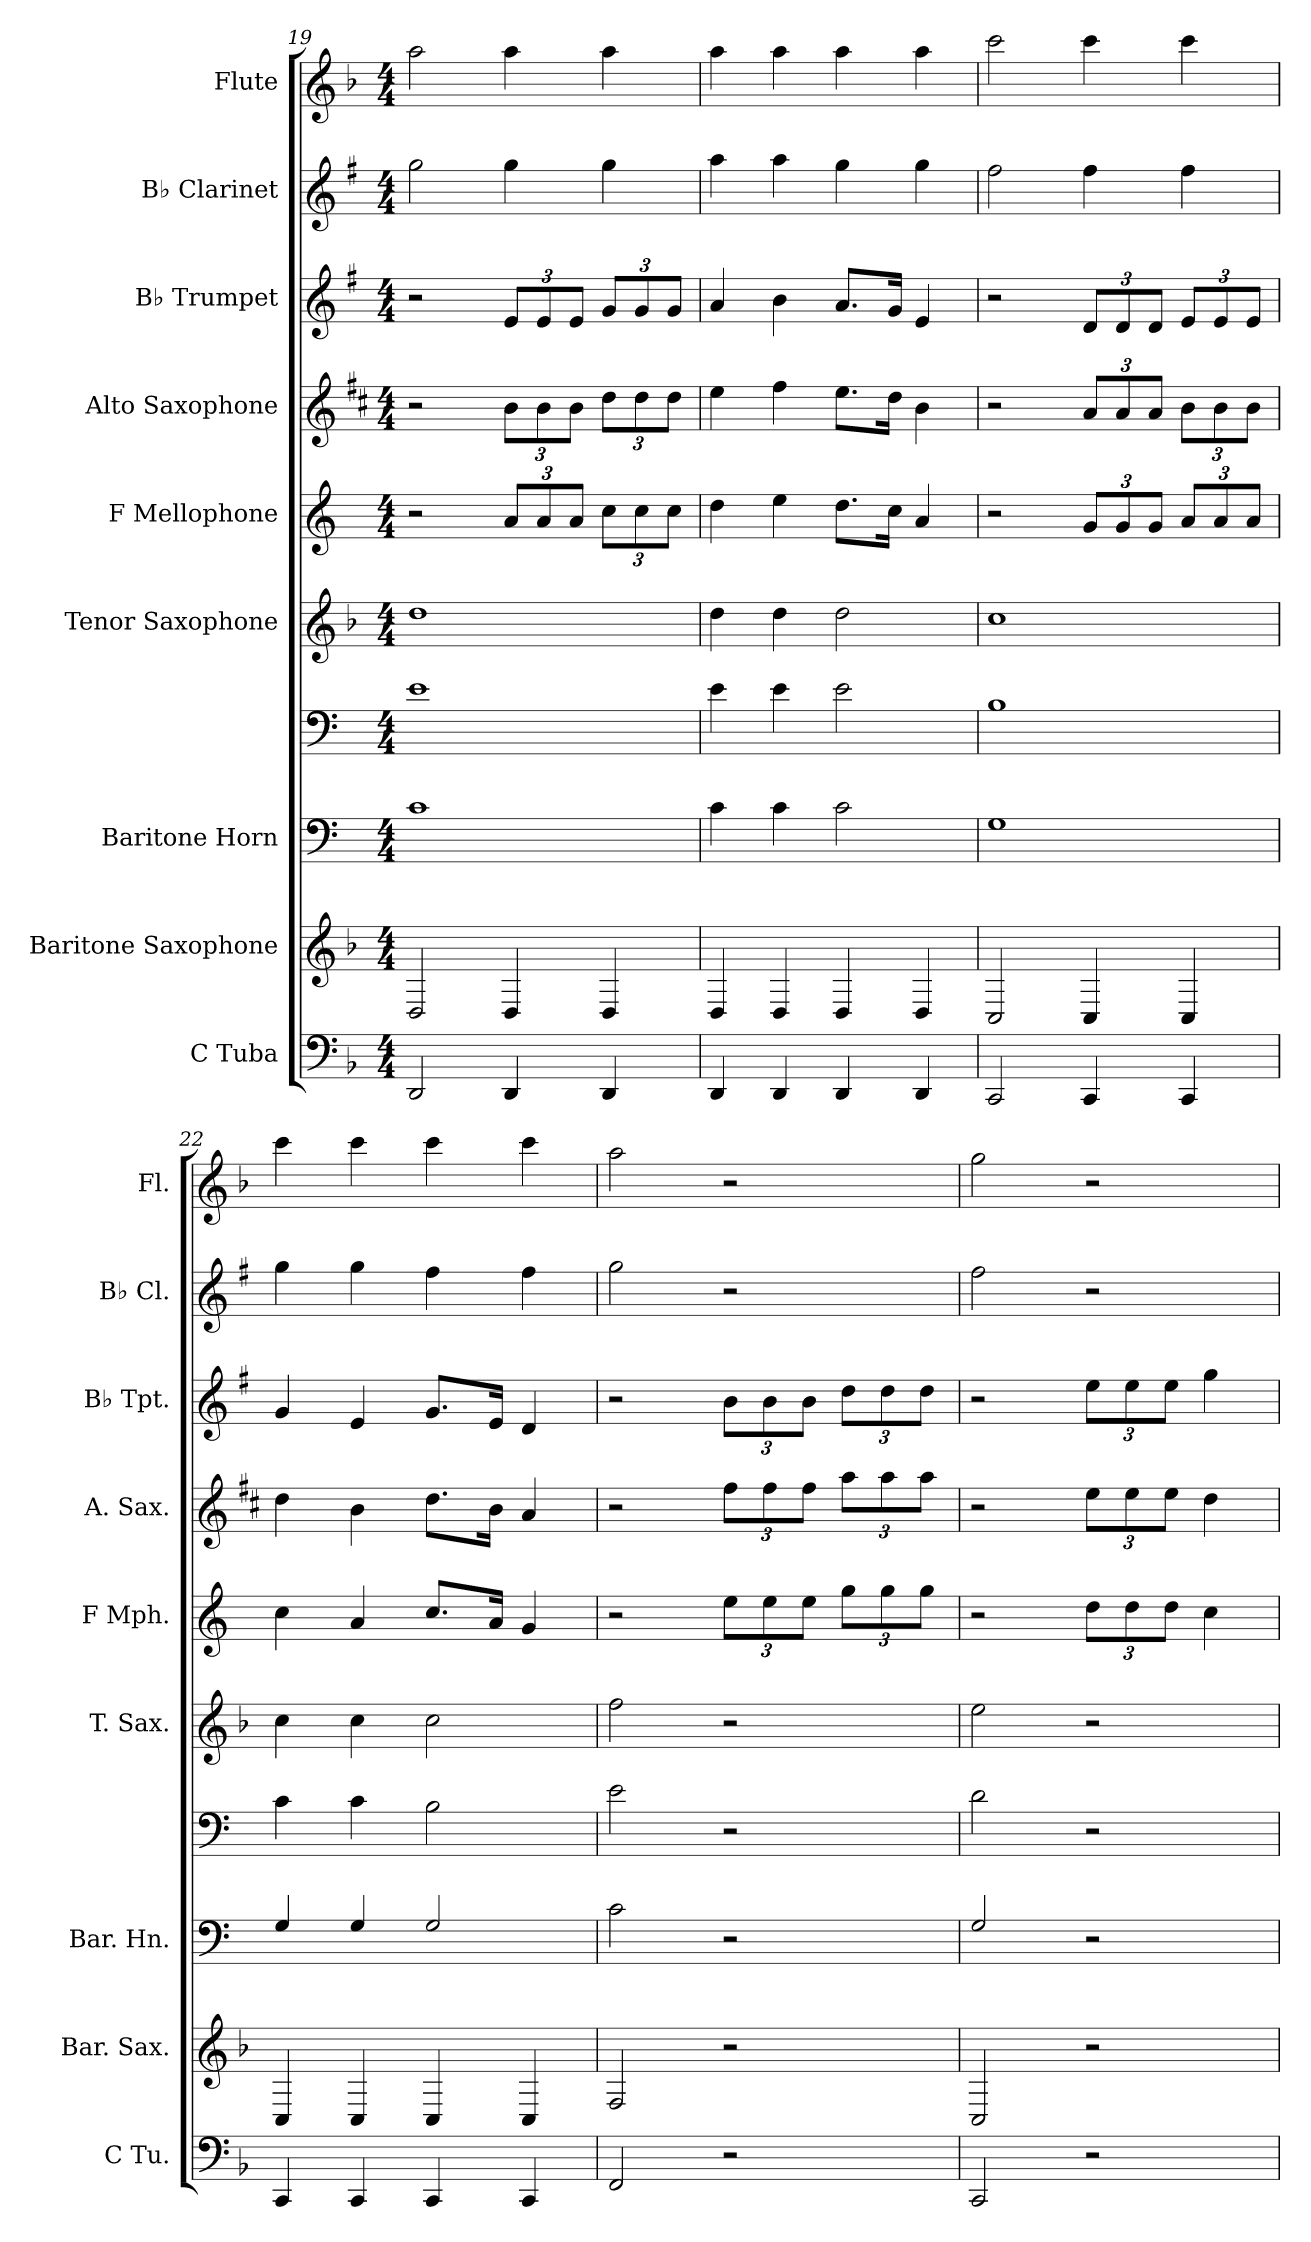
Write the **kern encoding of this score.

**kern	**kern	**kern	**kern	**kern	**kern	**kern	**kern	**kern	**kern
*part9	*part8	*part7	*part7	*part6	*part5	*part4	*part3	*part2	*part1
*staff10	*staff9	*staff8	*staff7	*staff6	*staff5	*staff4	*staff3	*staff2	*staff1
*I"C Tuba	*I"Baritone Saxophone	*I"Baritone Horn	*	*I"Tenor Saxophone	*I"F Mellophone	*I"Alto Saxophone	*I"B♭ Trumpet	*I"B♭ Clarinet	*I"Flute
*I'C Tu.	*I'Bar. Sax.	*I'Bar. Hn.	*	*I'T. Sax.	*I'F Mph.	*I'A. Sax.	*I'B♭ Tpt.	*I'B♭ Cl.	*I'Fl.
!!LO:PB:g=z
*clefF4	*clefG2	*clefF4	*clefF4	*clefG2	*clefG2	*clefG2	*clefG2	*clefG2	*clefG2
*	*ITrd12c21	*ITrd4c7	*ITrd4c7	*ITrd8c14	*ITrd4c7	*ITrd5c9	*ITrd1c2	*ITrd1c2	*
*k[b-]	*k[b-]	*k[b-]	*k[b-]	*k[b-]	*k[b-]	*k[b-]	*k[b-]	*k[b-]	*k[b-]
*F:	*F:	*F:	*F:	*F:	*F:	*F:	*F:	*F:	*F:
*M4/4	*M4/4	*M4/4	*M4/4	*M4/4	*M4/4	*M4/4	*M4/4	*M4/4	*M4/4
=19	=19	=19	=19	=19	=19	=19	=19	=19	=19
2DD/	2DD/	1F	1A	1d	2r	2r	2r	2ff\	2aa\
*	*	*	*	*	*Xbrackettup	*Xbrackettup	*Xbrackettup	*	*
4DD/	4DD/	.	.	.	12d/L	12d\L	12d/L	4ff\	4aa\
.	.	.	.	.	12d/	12d\	12d/	.	.
.	.	.	.	.	12d/J	12d\J	12d/J	.	.
4DD/	4DD/	.	.	.	12f\L	12f\L	12f/L	4ff\	4aa\
.	.	.	.	.	12f\	12f\	12f/	.	.
.	.	.	.	.	12f\J	12f\J	12f/J	.	.
=20	=20	=20	=20	=20	=20	=20	=20	=20	=20
4DD/	4DD/	4F\	4A\	4d\	4g\	4g\	4g/	4gg\	4aa\
4DD/	4DD/	4F\	4A\	4d\	4a\	4a\	4a\	4gg\	4aa\
4DD/	4DD/	2F\	2A\	2d\	8.g\L	8.g\L	8.g/L	4ff\	4aa\
.	.	.	.	.	16f\Jk	16f\Jk	16f/Jk	.	.
4DD/	4DD/	.	.	.	4d/	4d\	4d/	4ff\	4aa\
=21	=21	=21	=21	=21	=21	=21	=21	=21	=21
2CC/	2CC/	1C	1E	1c	2r	2r	2r	2ee\	2ccc\
4CC/	4CC/	.	.	.	12c/L	12c/L	12c/L	4ee\	4ccc\
.	.	.	.	.	12c/	12c/	12c/	.	.
.	.	.	.	.	12c/J	12c/J	12c/J	.	.
4CC/	4CC/	.	.	.	12d/L	12d\L	12d/L	4ee\	4ccc\
.	.	.	.	.	12d/	12d\	12d/	.	.
.	.	.	.	.	12d/J	12d\J	12d/J	.	.
=22	=22	=22	=22	=22	=22	=22	=22	=22	=22
4CC/	4CC/	4C/	4F\	4c\	4f\	4f\	4f/	4ff\	4ccc\
4CC/	4CC/	4C/	4F\	4c\	4d/	4d\	4d/	4ff\	4ccc\
4CC/	4CC/	2C/	2E\	2c\	8.f/L	8.f\L	8.f/L	4ee\	4ccc\
.	.	.	.	.	16d/Jk	16d\Jk	16d/Jk	.	.
4CC/	4CC/	.	.	.	4c/	4c/	4c/	4ee\	4ccc\
=23	=23	=23	=23	=23	=23	=23	=23	=23	=23
2FF/	2FF/	2F\	2A\	2f\	2r	2r	2r	2ff\	2aa\
2r	2r	2r	2r	2r	12a\L	12a\L	12a\L	2r	2r
.	.	.	.	.	12a\	12a\	12a\	.	.
.	.	.	.	.	12a\J	12a\J	12a\J	.	.
.	.	.	.	.	12cc\L	12cc\L	12cc\L	.	.
.	.	.	.	.	12cc\	12cc\	12cc\	.	.
.	.	.	.	.	12cc\J	12cc\J	12cc\J	.	.
!!LO:PB:g=z
=24	=24	=24	=24	=24	=24	=24	=24	=24	=24
2CC/	2CC/	2C/	2G\	2e\	2r	2r	2r	2ee\	2gg\
2r	2r	2r	2r	2r	12g\L	12g\L	12dd\L	2r	2r
.	.	.	.	.	12g\	12g\	12dd\	.	.
.	.	.	.	.	12g\J	12g\J	12dd\J	.	.
.	.	.	.	.	4f\	4f\	4ff\	.	.
=	=	=	=	=	=	=	=	=	=
*-	*-	*-	*-	*-	*-	*-	*-	*-	*-
